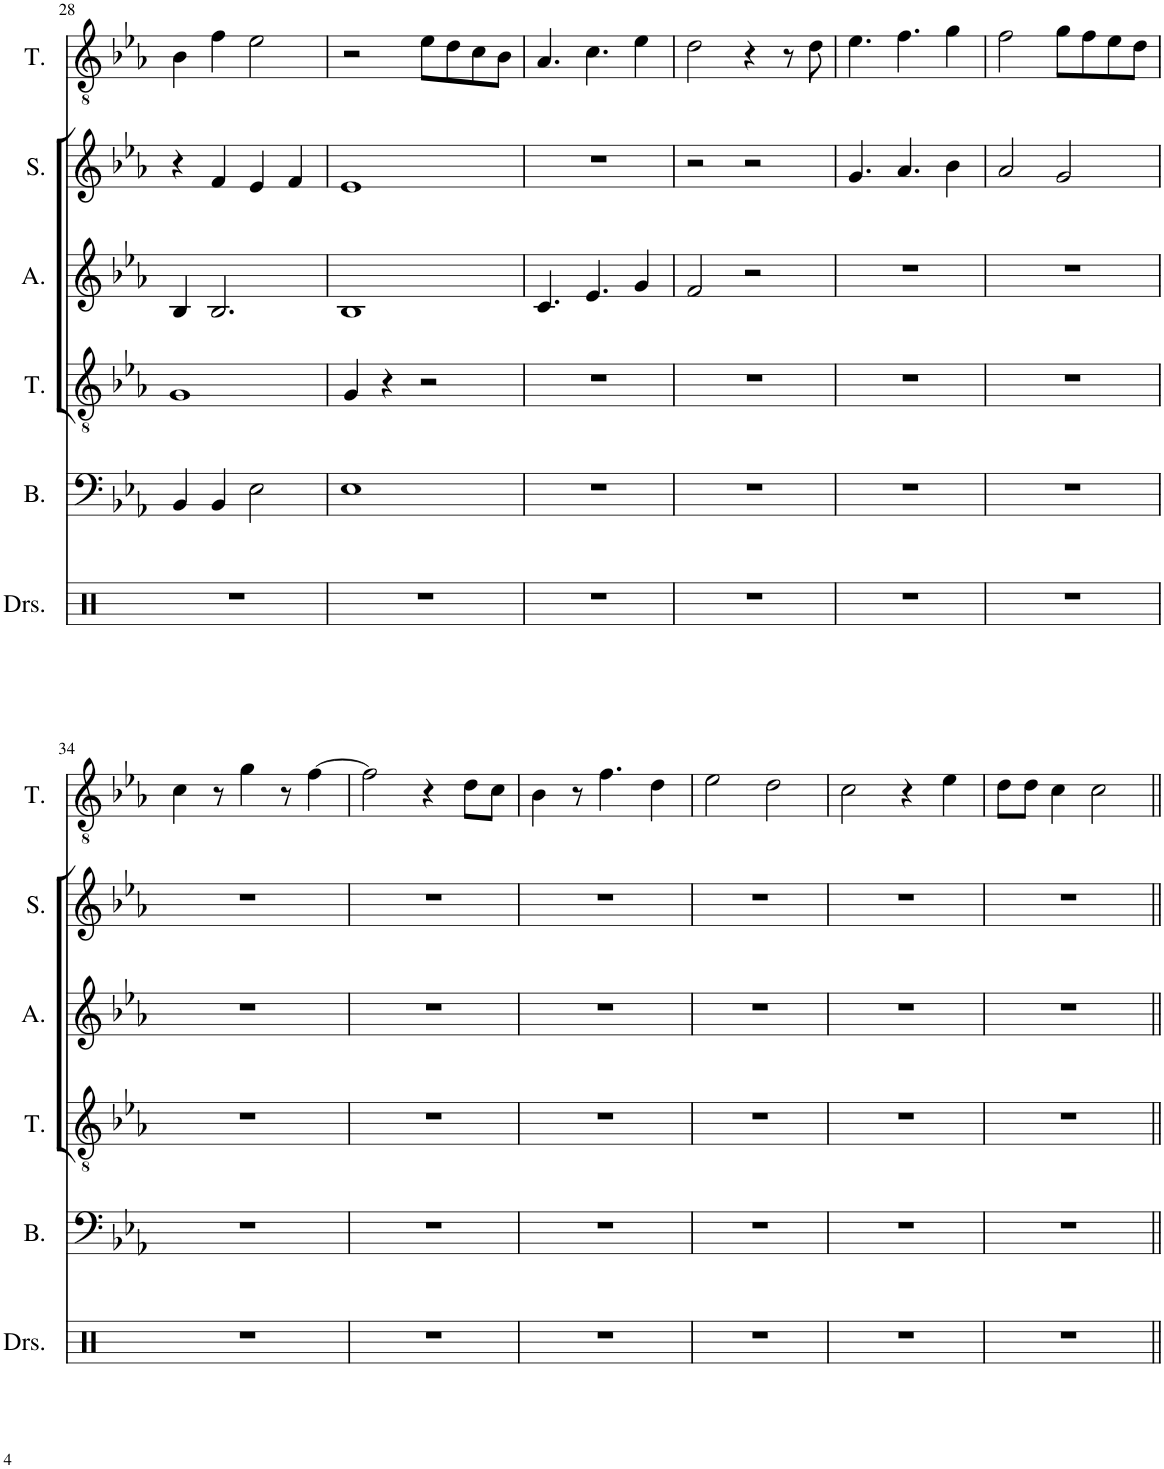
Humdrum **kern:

**kern	**kern	**kern	**kern	**kern	**kern
*part6	*part5	*part4	*part3	*part2	*part1
*staff6	*staff5	*staff4	*staff3	*staff2	*staff1
*I"Drumset	*I"Bass	*I"Tenor	*I"Alto	*I"Soprano	*I"Tenor
*I'Drs.	*I'B.	*I'T.	*I'A.	*I'S.	*I'T.
!!LO:PB:g=z
*clefX	*clefF4	*clefGv2	*clefG2	*clefG2	*clefGv2
*k[]	*k[b-e-a-]	*k[b-e-a-]	*k[b-e-a-]	*k[b-e-a-]	*k[b-e-a-]
*M2/2	*M2/2	*M2/2	*M2/2	*M2/2	*M2/2
*met(c|)	*met(c|)	*met(c|)	*met(c|)	*met(c|)	*met(c|)
=28	=28	=28	=28	=28	=28
1r	4BB-/	1G	4B-/	4r	4B-\
.	4BB-/	.	2.B-/	4f/	4f\
.	2E-\	.	.	4e-/	2e-\
.	.	.	.	4f/	.
=29	=29	=29	=29	=29	=29
1r	1E-	4G/	1B-	1e-	2r
.	.	4r	.	.	.
.	.	2r	.	.	8e-\L
.	.	.	.	.	8d\
.	.	.	.	.	8c\
.	.	.	.	.	8B-\J
=30	=30	=30	=30	=30	=30
1r	1r	1r	4.c/	1r	4.A-/
.	.	.	4.e-/	.	4.c\
.	.	.	4g/	.	4e-\
=31	=31	=31	=31	=31	=31
1r	1r	1r	2f/	2r	2d\
.	.	.	2r	2r	4r
.	.	.	.	.	8r
.	.	.	.	.	8d\
=32	=32	=32	=32	=32	=32
1r	1r	1r	1r	4.g/	4.e-\
.	.	.	.	4.a-/	4.f\
.	.	.	.	4b-\	4g\
=33	=33	=33	=33	=33	=33
1r	1r	1r	1r	2a-/	2f\
.	.	.	.	2g/	8g\L
.	.	.	.	.	8f\
.	.	.	.	.	8e-\
.	.	.	.	.	8d\J
!!LO:LB:g=z
=34	=34	=34	=34	=34	=34
1r	1r	1r	1r	1r	4c\
.	.	.	.	.	8r
.	.	.	.	.	4g\
.	.	.	.	.	8r
.	.	.	.	.	[4f\
=35	=35	=35	=35	=35	=35
1r	1r	1r	1r	1r	2f\]
.	.	.	.	.	4r
.	.	.	.	.	8d\L
.	.	.	.	.	8c\J
=36	=36	=36	=36	=36	=36
1r	1r	1r	1r	1r	4B-\
.	.	.	.	.	8r
.	.	.	.	.	4.f\
.	.	.	.	.	4d\
=37	=37	=37	=37	=37	=37
1r	1r	1r	1r	1r	2e-\
.	.	.	.	.	2d\
=38	=38	=38	=38	=38	=38
1r	1r	1r	1r	1r	2c\
.	.	.	.	.	4r
.	.	.	.	.	4e-\
=39	=39	=39	=39	=39	=39
1r	1r	1r	1r	1r	8d\L
.	.	.	.	.	8d\J
.	.	.	.	.	4c\
.	.	.	.	.	2c\
=||	=||	=||	=||	=||	=||
*-	*-	*-	*-	*-	*-
